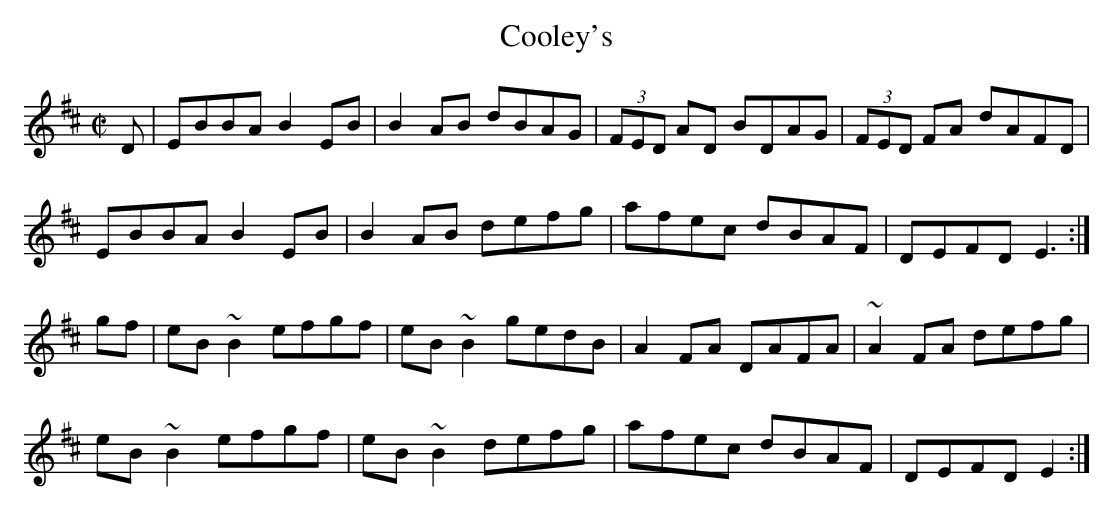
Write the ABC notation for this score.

X:1
T:Cooley's
M:C|
E:9
K:EDor
D|EBBA B2 EB|B2 AB dBAG|(3FED AD BDAG|(3FED FA dAFD|*
EBBAB2 EB|B2 AB defg|afec dBAF|DEFD E3:|*
gf|eB ~B2 efgf|eB ~B2 gedB|A2 FA DAFA|~A2 FA defg|*
eB~B2 efgf|eB ~B2 defg|afec dBAF|DEFD E2:|**
